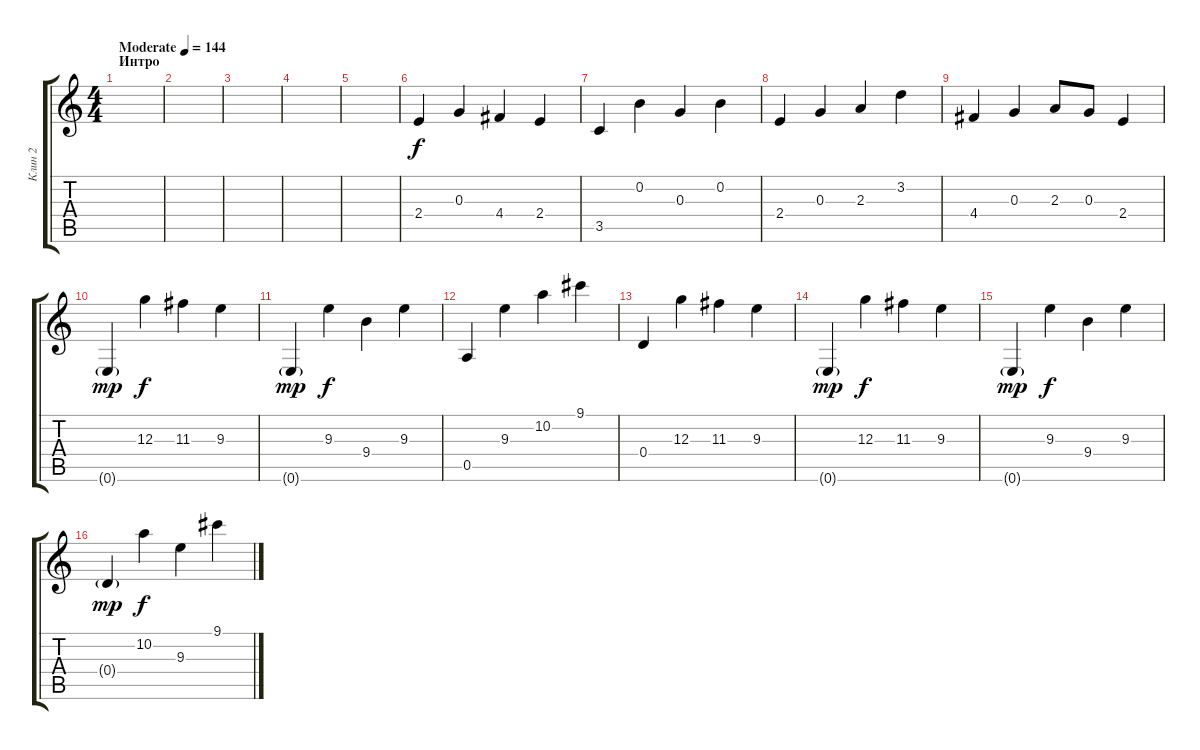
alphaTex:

\track ("Клин 2" "Клин 2") {instrument electricguitarclean}
\staff {score tabs}
\tuning (E4 B3 G3 D3 A2 E2) {hide}
\ts (4 4)
\section ("" "Интро")
\tempo (144 "Moderate")
\clef g2
\ks c
|
|
|
|
|
2.4.4 0.3.4 4.4.4 2.4.4 |
3.5.4 0.2.4 0.3.4 0.2.4 |
2.4.4 0.3.4 2.3.4 3.2.4 |
4.4.4 0.3.4 2.3.8 0.3.8 2.4.4 |
0.6{g}.4{dy mp} 12.3.4{dy f} 11.3.4 9.3.4 |
0.6{g}.4{dy mp} 9.3.4{dy f} 9.4.4 9.3.4 |
0.5.4 9.3.4 10.2.4 9.1.4 |
0.4.4 12.3.4 11.3.4 9.3.4 |
0.6{g}.4{dy mp} 12.3.4{dy f} 11.3.4 9.3.4 |
0.6{g}.4{dy mp} 9.3.4{dy f} 9.4.4 9.3.4 |
0.4{g}.4{dy mp} 10.2.4{dy f} 9.3.4 9.1.4
